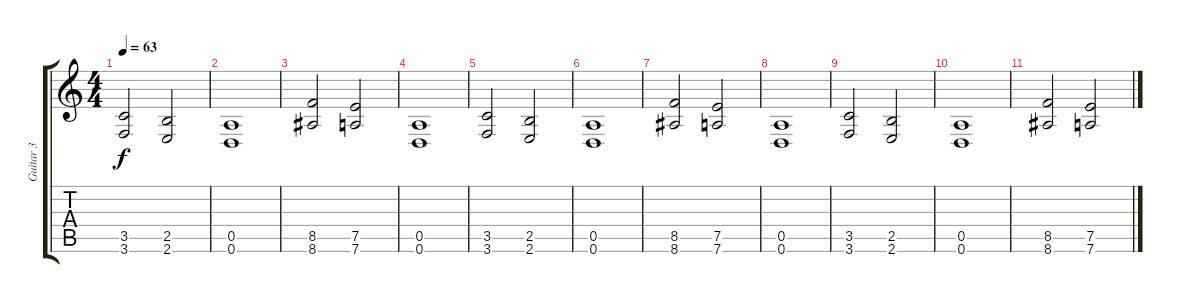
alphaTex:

\track ("Guitar 3" "Guitar 3") {instrument distortionguitar}
\staff {score tabs}
\tuning (E4 B3 G3 D3 A2 D2) {hide}
\ts (4 4)
\tempo 63
\clef g2
\ks c
(3.5 3.6).2{dy f} (2.5 2.6).2 |
(0.5 0.6).1 |
(8.5 8.6).2 (7.5 7.6).2 |
(0.5 0.6).1 |
(3.5 3.6).2 (2.5 2.6).2 |
(0.5 0.6).1 |
(8.5 8.6).2 (7.5 7.6).2 |
(0.5 0.6).1 |
(3.5 3.6).2 (2.5 2.6).2 |
(0.5 0.6).1 |
(8.5 8.6).2 (7.5 7.6).2
